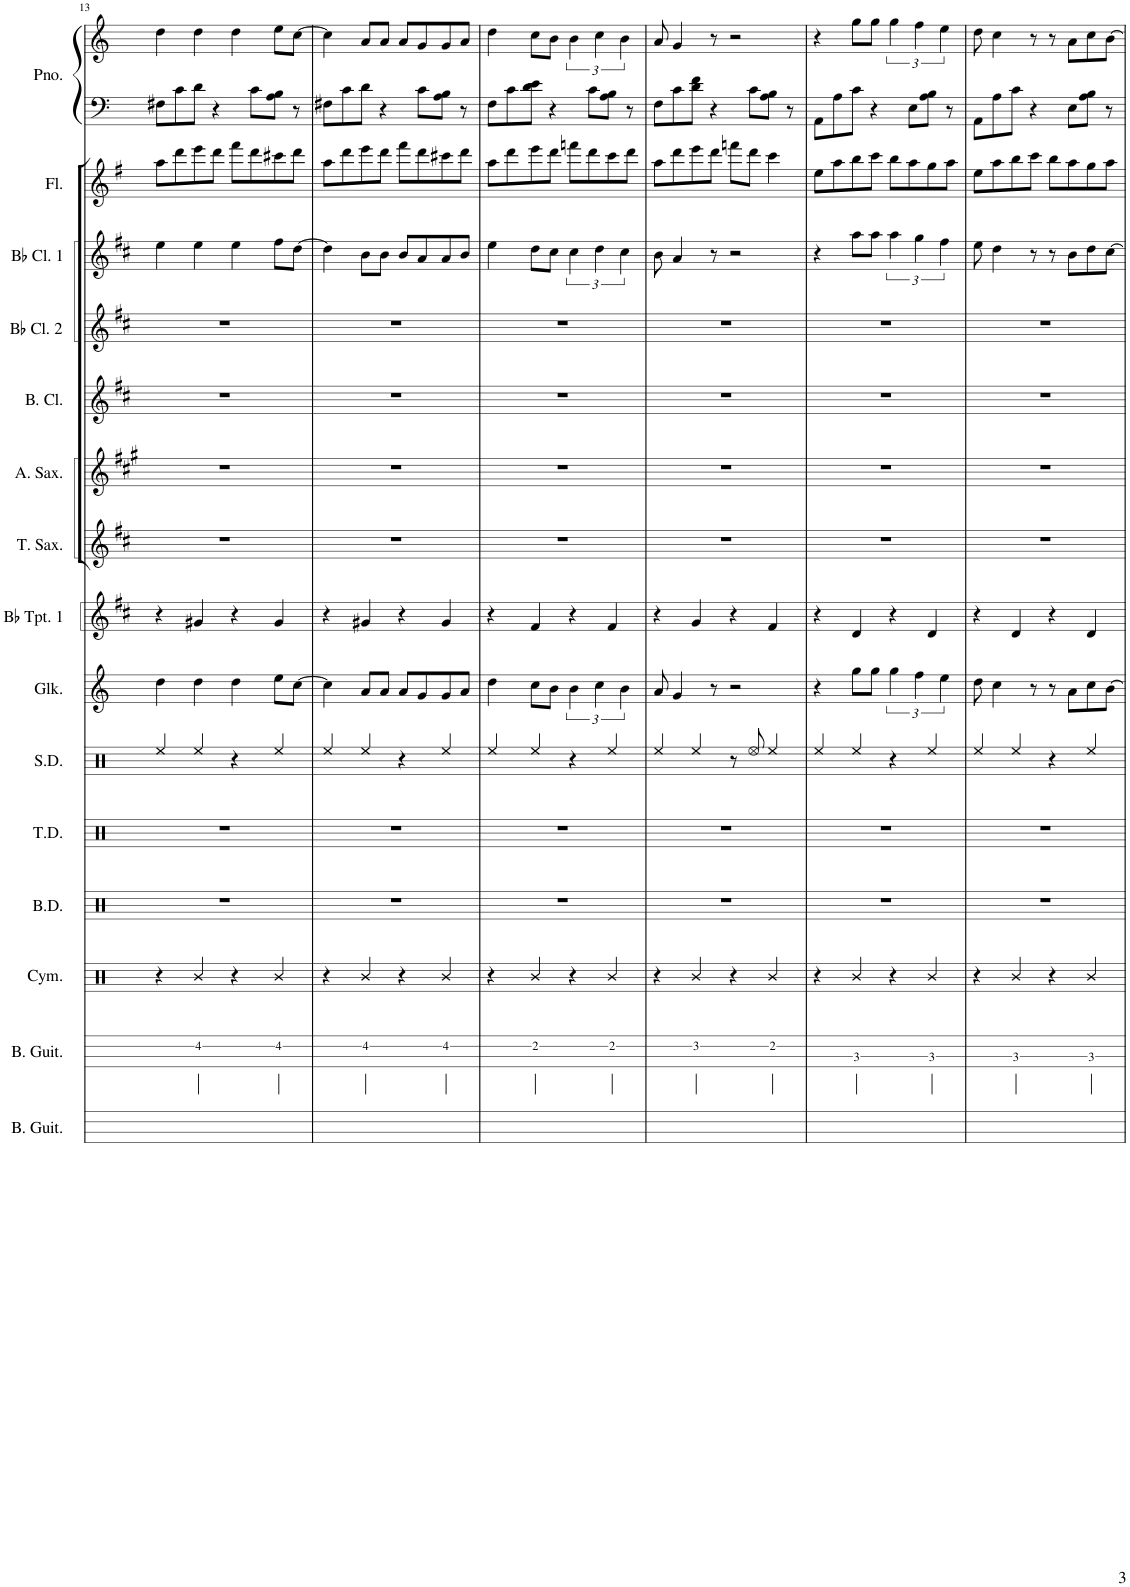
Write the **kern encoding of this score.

**kern	**kern	**kern	**kern	**kern	**kern	**kern	**kern	**kern	**kern	**kern	**kern	**kern	**kern	**kern	**kern
*part15	*part14	*part13	*part12	*part11	*part10	*part9	*part8	*part7	*part6	*part5	*part4	*part3	*part2	*part1	*part1
*staff16	*staff15	*staff14	*staff13	*staff12	*staff11	*staff10	*staff9	*staff8	*staff7	*staff6	*staff5	*staff4	*staff3	*staff2	*staff1
*I"Bass Guitar	*I"Bass Guitar	*I"Cymbals	*I"Bass Drums	*I"Tenor Drums	*I"Snare Drum	*I"Glockenspiel	*I"Bb Trumpet 1	*I"Tenor Saxophone	*I"Alto Saxophone	*I"Bass Clarinet	*I"Bb Clarinet 2	*I"Bb Clarinet 1	*I"Flute	*I"Piano	*
*I'B. Guit.	*I'B. Guit.	*I'Cym.	*I'B.D.	*I'T.D.	*I'S.D.	*I'Glk.	*I'Bb Tpt. 1	*I'T. Sax.	*I'A. Sax.	*I'B. Cl.	*I'Bb Cl. 2	*I'Bb Cl. 1	*I'Fl.	*I'Pno.	*
!!LO:PB:g=z
*	*	*clefX	*clefX	*clefX	*clefX	*clefG2	*clefG2	*clefG2	*clefG2	*clefG2	*clefG2	*clefG2	*clefG2	*clefF4	*clefG2
*Trd7c12	*Trd7c12	*	*	*	*	*Trd-14c-24	*Trd1c2	*Trd8c14	*Trd5c9	*Trd8c14	*Trd1c2	*Trd1c2	*	*	*
*k[f#]	*k[f#]	*k[]	*k[]	*k[]	*k[]	*k[]	*k[f#c#]	*k[f#c#]	*k[f#c#g#]	*k[f#c#]	*k[f#c#]	*k[f#c#]	*k[f#]	*k[]	*k[]
*M4/4	*M4/4	*M4/4	*M4/4	*M4/4	*M4/4	*M4/4	*M4/4	*M4/4	*M4/4	*M4/4	*M4/4	*M4/4	*M4/4	*M4/4	*M4/4
=13	=13	=13	=13	=13	=13	=13	=13	=13	=13	=13	=13	=13	=13	=13	=13
1r	4r	4r	1r	1r	4Ree/	4dd\	4r	1r	1r	1r	1r	4ee\	8aa\L	8F#X\L	4dd\
.	.	.	.	.	.	.	.	.	.	.	.	.	8ddd\	8c\	.
.	4F#X\	4R/	.	.	4Ree/	4dd\	4g#X/	.	.	.	.	4ee\	8eee\	8d\J	4dd\
.	.	.	.	.	.	.	.	.	.	.	.	.	8ddd\J	4r	.
.	4r	4r	.	.	4r	4dd\	4r	.	.	.	.	4ee\	8fff#\L	.	4dd\
.	.	.	.	.	.	.	.	.	.	.	.	.	8ddd\	8c\L	.
.	4F#\	4R/	.	.	4Ree/	8ee\L	4g#/	.	.	.	.	8ff#\L	8ccc#X\	8A\ 8B\J	8ee\L
.	.	.	.	.	.	[8cc\J	.	.	.	.	.	[8dd\J	8ddd\J	8r	[8cc\J
=14	=14	=14	=14	=14	=14	=14	=14	=14	=14	=14	=14	=14	=14	=14	=14
1r	4r	4r	1r	1r	4Ree/	4cc\]	4r	1r	1r	1r	1r	4dd\]	8aa\L	8F#X\L	4cc\]
.	.	.	.	.	.	.	.	.	.	.	.	.	8ddd\	8c\	.
.	4F#X\	4R/	.	.	4Ree/	8a/L	4g#X/	.	.	.	.	8b\L	8eee\	8d\J	8a/L
.	.	.	.	.	.	8a/J	.	.	.	.	.	8b\J	8ddd\J	4r	8a/J
.	4r	4r	.	.	4r	8a/L	4r	.	.	.	.	8b/L	8fff#\L	.	8a/L
.	.	.	.	.	.	8g/	.	.	.	.	.	8a/	8ddd\	8c\L	8g/
.	4F#\	4R/	.	.	4Ree/	8g/	4g#/	.	.	.	.	8a/	8ccc#X\	8A\ 8B\J	8g/
.	.	.	.	.	.	8a/J	.	.	.	.	.	8b/J	8ddd\J	8r	8a/J
=15	=15	=15	=15	=15	=15	=15	=15	=15	=15	=15	=15	=15	=15	=15	=15
1r	4r	4r	1r	1r	4Ree/	4dd\	4r	1r	1r	1r	1r	4ee\	8aa\L	8F\L	4dd\
.	.	.	.	.	.	.	.	.	.	.	.	.	8ddd\	8c\	.
.	4E\	4R/	.	.	4Ree/	8cc\L	4f#/	.	.	.	.	8dd\L	8eee\	8d\ 8e\J	8cc\L
.	.	.	.	.	.	8b\J	.	.	.	.	.	8cc#\J	8ddd\J	4r	8b\J
.	4r	4r	.	.	4r	6b\	4r	.	.	.	.	6cc#\	8fffn\L	.	6b\
.	.	.	.	.	.	.	.	.	.	.	.	.	8ddd\	8c\L	.
.	.	.	.	.	.	6cc\	.	.	.	.	.	6dd\	.	.	6cc\
.	4E\	4R/	.	.	4Ree/	.	4f#/	.	.	.	.	.	8ccc\	8A\ 8B\J	.
.	.	.	.	.	.	6b\	.	.	.	.	.	6cc#\	.	.	6b\
.	.	.	.	.	.	.	.	.	.	.	.	.	8ddd\J	8r	.
=16	=16	=16	=16	=16	=16	=16	=16	=16	=16	=16	=16	=16	=16	=16	=16
1r	4r	4r	1r	1r	4Ree/	8a/	4r	1r	1r	1r	1r	8b\	8aa\L	8F\L	8a/
.	.	.	.	.	.	4g/	.	.	.	.	.	4a/	8ddd\	8c\	4g/
.	4F\	4R/	.	.	4Ree/	.	4g/	.	.	.	.	.	8eee\	8d\ 8f\J	.
.	.	.	.	.	.	8r	.	.	.	.	.	8r	8ddd\J	4r	8r
.	4r	4r	.	.	8r	2r	4r	.	.	.	.	2r	8fffn\L	.	2r
.	.	.	.	.	8Ree/	.	.	.	.	.	.	.	8ddd\J	8c\L	.
.	4E\	4R/	.	.	4Ree/	.	4f#/	.	.	.	.	.	4ccc\	8A\ 8B\J	.
.	.	.	.	.	.	.	.	.	.	.	.	.	.	8r	.
=17	=17	=17	=17	=17	=17	=17	=17	=17	=17	=17	=17	=17	=17	=17	=17
1r	4r	4r	1r	1r	4Ree/	4r	4r	1r	1r	1r	1r	4r	8ee\L	8AA\L	4r
.	.	.	.	.	.	.	.	.	.	.	.	.	8aa\	8A\	.
.	4C\	4R/	.	.	4Ree/	8gg\L	4d/	.	.	.	.	8aa\L	8bb\	8c\J	8gg\L
.	.	.	.	.	.	8gg\J	.	.	.	.	.	8aa\J	8ccc\J	4r	8gg\J
.	4r	4r	.	.	4r	6gg\	4r	.	.	.	.	6aa\	8bb\L	.	6gg\
.	.	.	.	.	.	.	.	.	.	.	.	.	8aa\	8E\L	.
.	.	.	.	.	.	6ff\	.	.	.	.	.	6gg\	.	.	6ff\
.	4C\	4R/	.	.	4Ree/	.	4d/	.	.	.	.	.	8gg\	8A\ 8B\J	.
.	.	.	.	.	.	6ee\	.	.	.	.	.	6ff#\	.	.	6ee\
.	.	.	.	.	.	.	.	.	.	.	.	.	8aa\J	8r	.
=18	=18	=18	=18	=18	=18	=18	=18	=18	=18	=18	=18	=18	=18	=18	=18
1r	4r	4r	1r	1r	4Ree/	8dd\	4r	1r	1r	1r	1r	8ee\	8ee\L	8AA\L	8dd\
.	.	.	.	.	.	4cc\	.	.	.	.	.	4dd\	8aa\	8A\	4cc\
.	4C\	4R/	.	.	4Ree/	.	4d/	.	.	.	.	.	8bb\	8c\J	.
.	.	.	.	.	.	8r	.	.	.	.	.	8r	8ccc\J	4r	8r
.	4r	4r	.	.	4r	8r	4r	.	.	.	.	8r	8bb\L	.	8r
.	.	.	.	.	.	8a\L	.	.	.	.	.	8b\L	8aa\	8E\L	8a\L
.	4C\	4R/	.	.	4Ree/	8cc\	4d/	.	.	.	.	8dd\	8gg\	8A\ 8B\J	8cc\
.	.	.	.	.	.	[8b\J	.	.	.	.	.	[8cc#\J	8aa\J	8r	[8b\J
=	=	=	=	=	=	=	=	=	=	=	=	=	=	=	=
*-	*-	*-	*-	*-	*-	*-	*-	*-	*-	*-	*-	*-	*-	*-	*-
